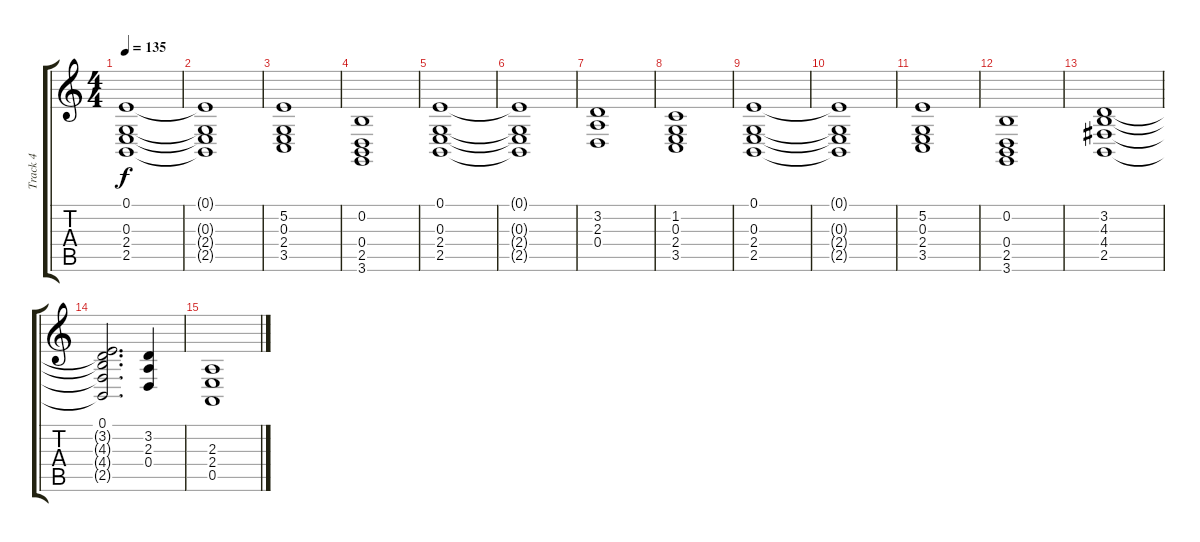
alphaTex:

\track ("Track 4" "Track 4") {instrument choiraahs}
\staff {score tabs}
\tuning (E4 B3 G3 D3 A2 E2) {hide}
\ts (4 4)
\tempo 135
\clef g2
\ks c
(0.1 0.3 2.4 2.5).1{dy f} |
(0.1{t} 0.3{t} 2.4{t} 2.5{t}).1 |
(5.2 0.3 2.4 3.5).1 |
(0.2 0.4 2.5 3.6).1 |
(0.1 0.3 2.4 2.5).1 |
(0.1{t} 0.3{t} 2.4{t} 2.5{t}).1 |
(3.2 2.3 0.4).1 |
(1.2 0.3 2.4 3.5).1 |
(0.1 0.3 2.4 2.5).1 |
(0.1{t} 0.3{t} 2.4{t} 2.5{t}).1 |
(5.2 0.3 2.4 3.5).1 |
(0.2 0.4 2.5 3.6).1 |
(3.2 4.3 4.4 2.5).1 |
(0.1 3.2{t} 4.3{t} 4.4{t} 2.5{t}).2{d} (3.2 2.3 0.4).4 |
(2.3 2.4 0.5).1
